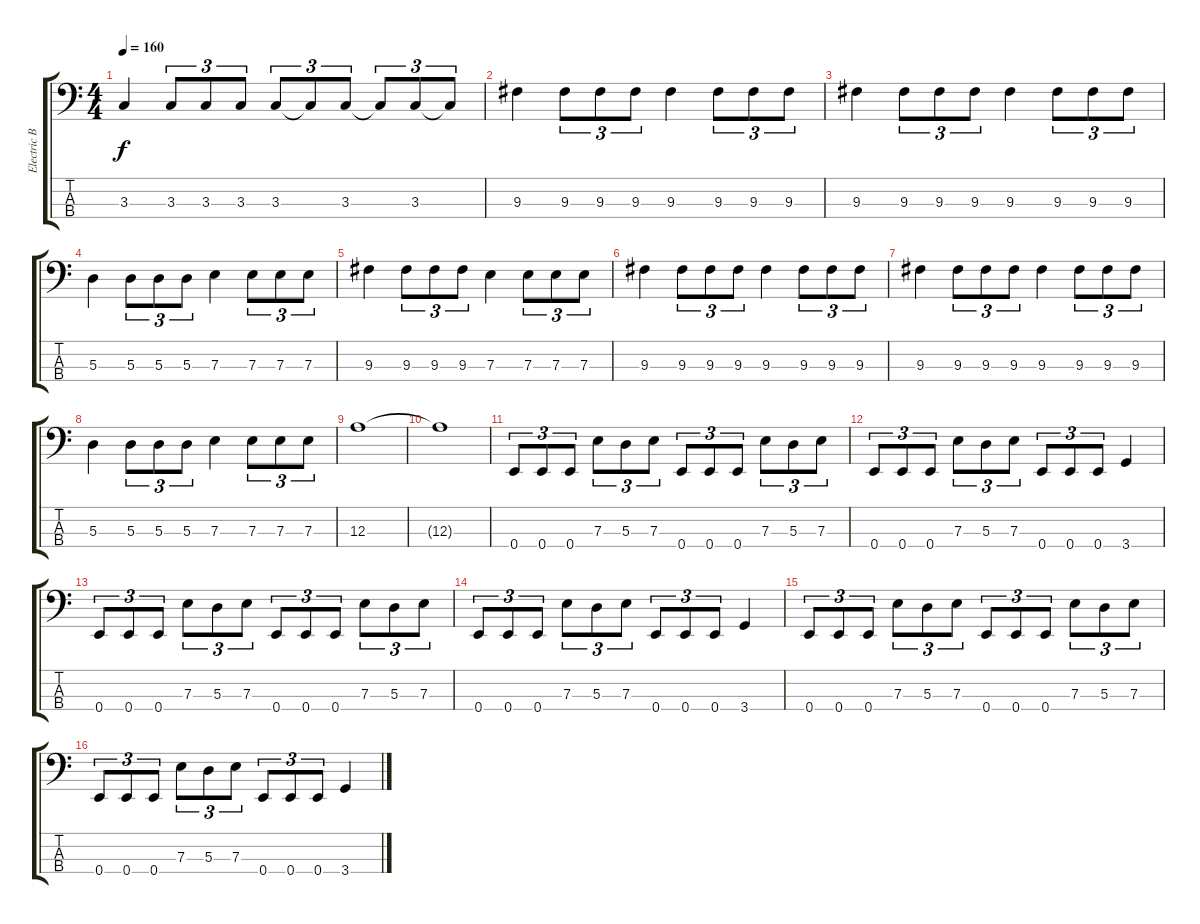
\track ("Electric Bass (Harris)" "Electric B") {instrument electricbassfinger}
\staff {score tabs}
\tuning (G2 D2 A1 E1) {hide}
\ts (4 4)
\tempo 160
\clef f4
\ks c
3.3.4{dy f} 3.3.8{tu (3 2)} 3.3.8{tu (3 2)} 3.3.8{tu (3 2)} 3.3.8{tu (3 2)} 3.3{t}.8{tu (3 2)} 3.3.8{tu (3 2)} 3.3{t}.8{tu (3 2)} 3.3.8{tu (3 2)} 3.3{t}.8{tu (3 2)} |
9.3.4 9.3.8{tu (3 2)} 9.3.8{tu (3 2)} 9.3.8{tu (3 2)} 9.3.4 9.3.8{tu (3 2)} 9.3.8{tu (3 2)} 9.3.8{tu (3 2)} |
9.3.4 9.3.8{tu (3 2)} 9.3.8{tu (3 2)} 9.3.8{tu (3 2)} 9.3.4 9.3.8{tu (3 2)} 9.3.8{tu (3 2)} 9.3.8{tu (3 2)} |
5.3.4 5.3.8{tu (3 2)} 5.3.8{tu (3 2)} 5.3.8{tu (3 2)} 7.3.4 7.3.8{tu (3 2)} 7.3.8{tu (3 2)} 7.3.8{tu (3 2)} |
9.3.4 9.3.8{tu (3 2)} 9.3.8{tu (3 2)} 9.3.8{tu (3 2)} 7.3.4 7.3.8{tu (3 2)} 7.3.8{tu (3 2)} 7.3.8{tu (3 2)} |
9.3.4 9.3.8{tu (3 2)} 9.3.8{tu (3 2)} 9.3.8{tu (3 2)} 9.3.4 9.3.8{tu (3 2)} 9.3.8{tu (3 2)} 9.3.8{tu (3 2)} |
9.3.4 9.3.8{tu (3 2)} 9.3.8{tu (3 2)} 9.3.8{tu (3 2)} 9.3.4 9.3.8{tu (3 2)} 9.3.8{tu (3 2)} 9.3.8{tu (3 2)} |
5.3.4 5.3.8{tu (3 2)} 5.3.8{tu (3 2)} 5.3.8{tu (3 2)} 7.3.4 7.3.8{tu (3 2)} 7.3.8{tu (3 2)} 7.3.8{tu (3 2)} |
12.3.1 |
12.3{t}.1 |
0.4.8{tu (3 2)} 0.4.8{tu (3 2)} 0.4.8{tu (3 2)} 7.3.8{tu (3 2)} 5.3.8{tu (3 2)} 7.3.8{tu (3 2)} 0.4.8{tu (3 2)} 0.4.8{tu (3 2)} 0.4.8{tu (3 2)} 7.3.8{tu (3 2)} 5.3.8{tu (3 2)} 7.3.8{tu (3 2)} |
0.4.8{tu (3 2)} 0.4.8{tu (3 2)} 0.4.8{tu (3 2)} 7.3.8{tu (3 2)} 5.3.8{tu (3 2)} 7.3.8{tu (3 2)} 0.4.8{tu (3 2)} 0.4.8{tu (3 2)} 0.4.8{tu (3 2)} 3.4.4 |
0.4.8{tu (3 2)} 0.4.8{tu (3 2)} 0.4.8{tu (3 2)} 7.3.8{tu (3 2)} 5.3.8{tu (3 2)} 7.3.8{tu (3 2)} 0.4.8{tu (3 2)} 0.4.8{tu (3 2)} 0.4.8{tu (3 2)} 7.3.8{tu (3 2)} 5.3.8{tu (3 2)} 7.3.8{tu (3 2)} |
0.4.8{tu (3 2)} 0.4.8{tu (3 2)} 0.4.8{tu (3 2)} 7.3.8{tu (3 2)} 5.3.8{tu (3 2)} 7.3.8{tu (3 2)} 0.4.8{tu (3 2)} 0.4.8{tu (3 2)} 0.4.8{tu (3 2)} 3.4.4 |
0.4.8{tu (3 2)} 0.4.8{tu (3 2)} 0.4.8{tu (3 2)} 7.3.8{tu (3 2)} 5.3.8{tu (3 2)} 7.3.8{tu (3 2)} 0.4.8{tu (3 2)} 0.4.8{tu (3 2)} 0.4.8{tu (3 2)} 7.3.8{tu (3 2)} 5.3.8{tu (3 2)} 7.3.8{tu (3 2)} |
0.4.8{tu (3 2)} 0.4.8{tu (3 2)} 0.4.8{tu (3 2)} 7.3.8{tu (3 2)} 5.3.8{tu (3 2)} 7.3.8{tu (3 2)} 0.4.8{tu (3 2)} 0.4.8{tu (3 2)} 0.4.8{tu (3 2)} 3.4.4
